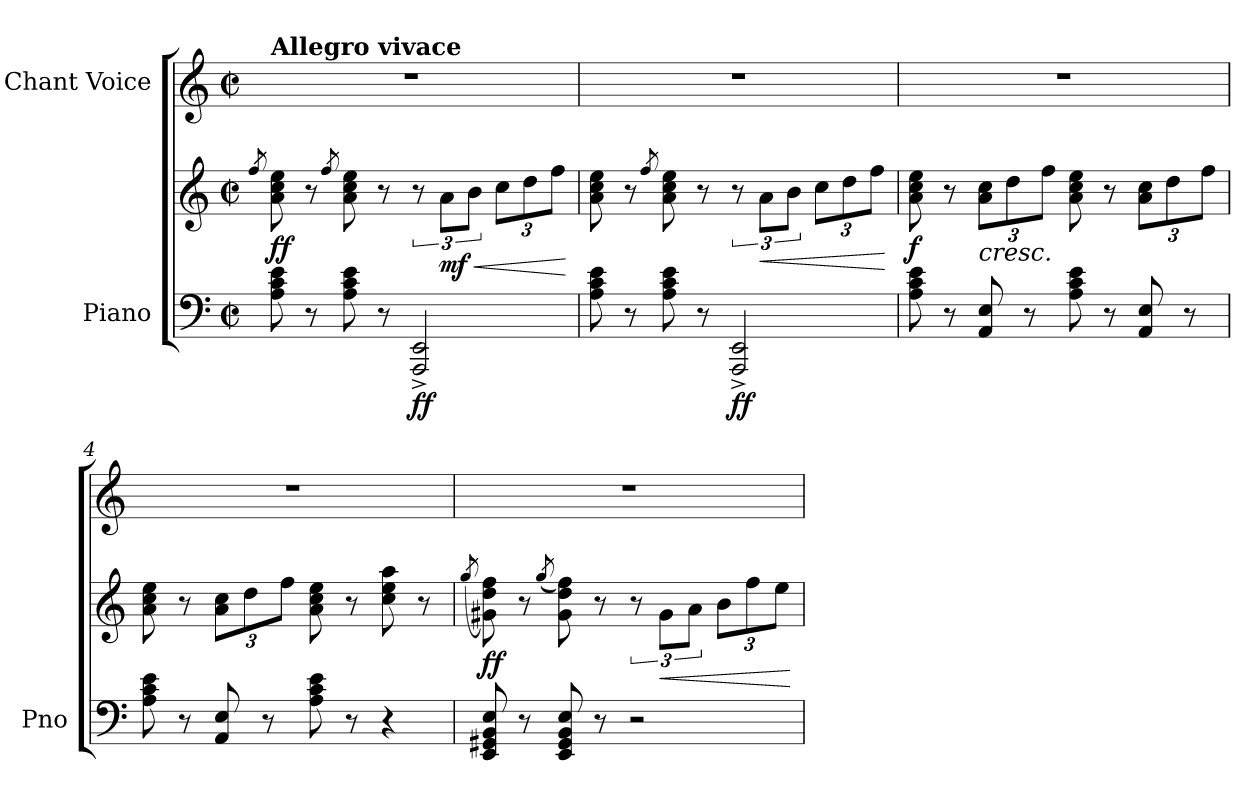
**kern	**kern	**dynam	**kern
*part2	*part2	*part2	*part1
*staff3	*staff2	*staff2/3	*staff1
*I"Piano	*	*	*I"Chant Voice
*I'Pno	*	*	*
*clefF4	*clefG2	*	*clefG2
*k[]	*k[]	*	*k[]
*M2/2	*M2/2	*	*M2/2
*met(c|)	*met(c|)	*	*met(c|)
*MM208	*MM208	*	*MM208
=1	=1	=1	=1
.	8qff/	.	.
!	!	!	!LO:TX:a:B:t=Allegro vivace
!	!	!LO:DY:b	!
8A\ 8c\ 8e\	8a\ 8cc\ 8ee\	ff	1r
8r	8r	.	.
.	8qff/	.	.
8A\ 8c\ 8e\	8a\ 8cc\ 8ee\	.	.
8r	8r	.	.
!	!	!LO:DY:b=2	!
2AAA/^> 2EE/^>	12r	ff	.
!	!	!LO:HP:b	!
!	!	!LO:DY:n=1:b	!
.	12a\L	< mf	.
.	12b\J	.	.
.	12cc\L	.	.
.	12dd\	.	.
.	12ff\J	.	.
.	.	[	.
=2	=2	=2	=2
8A\ 8c\ 8e\	8a\ 8cc\ 8ee\	.	1r
8r	8r	.	.
.	8qff/	.	.
8A\ 8c\ 8e\	8a\ 8cc\ 8ee\	.	.
8r	8r	.	.
!	!	!LO:DY:b=2	!
2AAA/^> 2EE/^>	12r	ff	.
!	!	!LO:HP:b	!
.	12a\L	<	.
.	12b\J	.	.
.	12cc\L	.	.
.	12dd\	.	.
.	12ff\J	.	.
.	.	[	.
!!LO:LB:g=z
=3	=3	=3	=3
!	!	!LO:DY:b	!
8A\ 8c\ 8e\	8a\ 8cc\ 8ee\	f	1r
8r	8r	.	.
!	!LO:TX:b:i:t=cresc.	!	!
8AA/ 8E/	12a\ 12cc\L	.	.
.	12dd\	.	.
8r	.	.	.
.	12ff\J	.	.
8A\ 8c\ 8e\	8a\ 8cc\ 8ee\	.	.
8r	8r	.	.
8AA/ 8E/	12a\ 12cc\L	.	.
.	12dd\	.	.
8r	.	.	.
.	12ff\J	.	.
=4	=4	=4	=4
8A\ 8c\ 8e\	8a\ 8cc\ 8ee\	.	1r
8r	8r	.	.
8AA/ 8E/	12a\ 12cc\L	.	.
.	12dd\	.	.
8r	.	.	.
.	12ff\J	.	.
8A\ 8c\ 8e\	8a\ 8cc\ 8ee\	.	.
8r	8r	.	.
4r	8cc\ 8ee\ 8aa\	.	.
.	8r	.	.
=5	=5	=5	=5
.	(<8qgg/	.	.
!	!	!LO:DY:b	!
8EE/ 8GG#X/ 8BB/ 8E/	8g#X\ 8dd\ 8ff\)	ff	1r
8r	8r	.	.
.	(<8qgg/	.	.
8EE/ 8GG#/ 8BB/ 8E/	8g#\ 8dd\ 8ff\)	.	.
8r	8r	.	.
2r	12r	.	.
!	!	!LO:HP:b	!
.	12g#\L	<	.
.	12a\J	.	.
.	12b\L	.	.
.	12ff\	.	.
.	12ee\J	.	.
.	.	[	.
=	=	=	=
*-	*-	*-	*-
